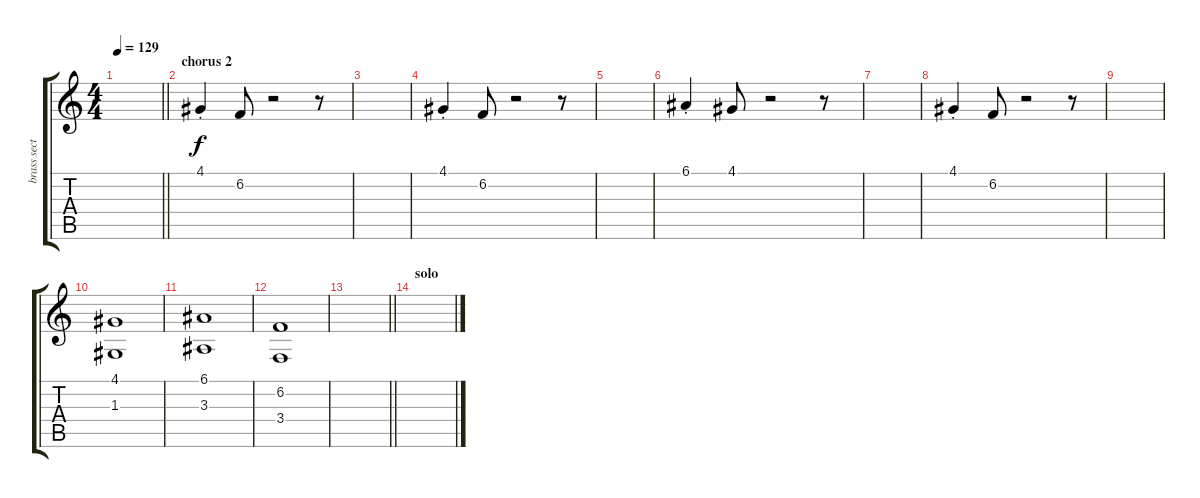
\track ("brass section" "brass sect") {instrument brasssection}
\staff {score tabs}
\tuning (E4 B3 G3 D3 A2 E2) {hide}
\ts (4 4)
\tempo 129
\clef g2
\barLineRight lightlight
\ks c
|
\section ("" "chorus 2")
4.1{st}.4{volume 14} 6.2.8 r.2 r.8 |
|
4.1{st}.4 6.2.8 r.2 r.8 |
|
6.1{st}.4 4.1.8 r.2 r.8 |
|
4.1{st}.4 6.2.8 r.2 r.8 |
|
(4.1 1.3).1 |
(6.1 3.3).1 |
(6.2 3.4).1 |
\barLineRight lightlight
|
\section ("" "solo")
